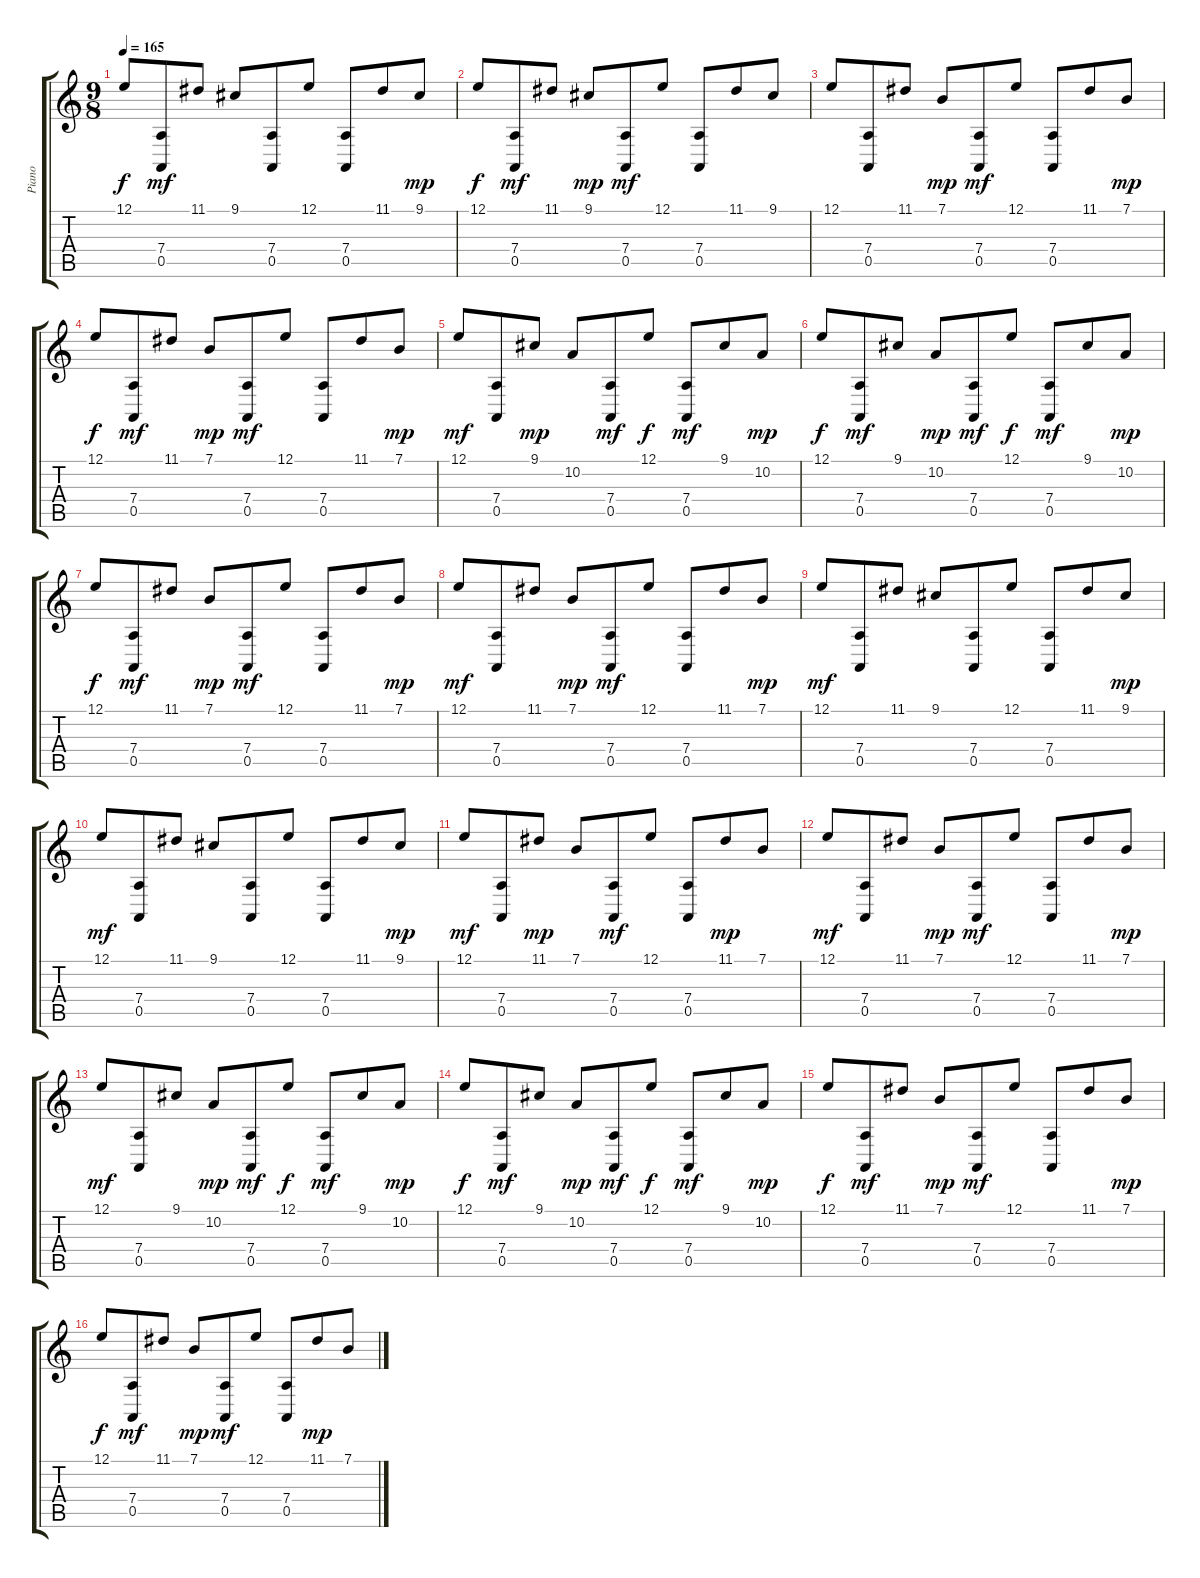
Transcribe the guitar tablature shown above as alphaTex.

\track ("Piano" "Piano") {instrument acousticgrandpiano}
\staff {score tabs}
\tuning (E4 B3 G3 D3 A2 E2) {hide}
\ts (9 8)
\tempo 165
\clef g2
\ks c
12.1.8{dy f} (7.4 0.5).8{dy mf} 11.1.8 9.1.8 (7.4 0.5).8 12.1.8 (7.4 0.5).8 11.1.8 9.1.8{dy mp} |
12.1.8{dy f} (7.4 0.5).8{dy mf} 11.1.8 9.1.8{dy mp} (7.4 0.5).8{dy mf} 12.1.8 (7.4 0.5).8 11.1.8 9.1.8 |
12.1.8 (7.4 0.5).8 11.1.8 7.1.8{dy mp} (7.4 0.5).8{dy mf} 12.1.8 (7.4 0.5).8 11.1.8 7.1.8{dy mp} |
12.1.8{dy f} (7.4 0.5).8{dy mf} 11.1.8 7.1.8{dy mp} (7.4 0.5).8{dy mf} 12.1.8 (7.4 0.5).8 11.1.8 7.1.8{dy mp} |
12.1.8{dy mf} (7.4 0.5).8 9.1.8{dy mp} 10.2.8 (7.4 0.5).8{dy mf} 12.1.8{dy f} (7.4 0.5).8{dy mf} 9.1.8 10.2.8{dy mp} |
12.1.8{dy f} (7.4 0.5).8{dy mf} 9.1.8 10.2.8{dy mp} (7.4 0.5).8{dy mf} 12.1.8{dy f} (7.4 0.5).8{dy mf} 9.1.8 10.2.8{dy mp} |
12.1.8{dy f} (7.4 0.5).8{dy mf} 11.1.8 7.1.8{dy mp} (7.4 0.5).8{dy mf} 12.1.8 (7.4 0.5).8 11.1.8 7.1.8{dy mp} |
12.1.8{dy mf} (7.4 0.5).8 11.1.8 7.1.8{dy mp} (7.4 0.5).8{dy mf} 12.1.8 (7.4 0.5).8 11.1.8 7.1.8{dy mp} |
12.1.8{dy mf} (7.4 0.5).8 11.1.8 9.1.8 (7.4 0.5).8 12.1.8 (7.4 0.5).8 11.1.8 9.1.8{dy mp} |
12.1.8{dy mf} (7.4 0.5).8 11.1.8 9.1.8 (7.4 0.5).8 12.1.8 (7.4 0.5).8 11.1.8 9.1.8{dy mp} |
12.1.8{dy mf} (7.4 0.5).8 11.1.8{dy mp} 7.1.8 (7.4 0.5).8{dy mf} 12.1.8 (7.4 0.5).8 11.1.8{dy mp} 7.1.8 |
12.1.8{dy mf} (7.4 0.5).8 11.1.8 7.1.8{dy mp} (7.4 0.5).8{dy mf} 12.1.8 (7.4 0.5).8 11.1.8 7.1.8{dy mp} |
12.1.8{dy mf} (7.4 0.5).8 9.1.8 10.2.8{dy mp} (7.4 0.5).8{dy mf} 12.1.8{dy f} (7.4 0.5).8{dy mf} 9.1.8 10.2.8{dy mp} |
12.1.8{dy f} (7.4 0.5).8{dy mf} 9.1.8 10.2.8{dy mp} (7.4 0.5).8{dy mf} 12.1.8{dy f} (7.4 0.5).8{dy mf} 9.1.8 10.2.8{dy mp} |
12.1.8{dy f} (7.4 0.5).8{dy mf} 11.1.8 7.1.8{dy mp} (7.4 0.5).8{dy mf} 12.1.8 (7.4 0.5).8 11.1.8 7.1.8{dy mp} |
12.1.8{dy f} (7.4 0.5).8{dy mf} 11.1.8 7.1.8{dy mp} (7.4 0.5).8{dy mf} 12.1.8 (7.4 0.5).8 11.1.8{dy mp} 7.1.8
